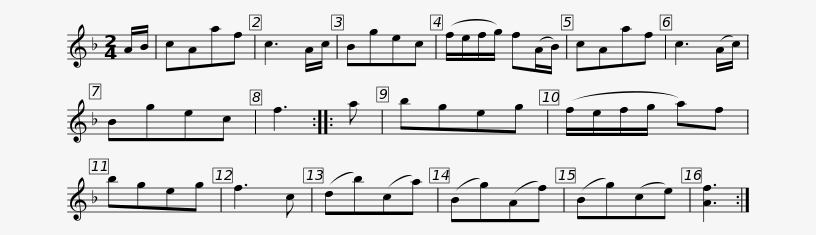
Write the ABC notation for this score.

X:1
L:1/8
M:2/4
I:linebreak $
K:F
V:1 treble
V:1
 A/B/ | cAaf | c3 A/c/ | Bgec | (f/e/f/g/) f(A/B/) | %5
 cAaf | c3 (A/c/) | Bgec | f3 :: a | %10
 bgeg |$ (f/e/f/g/ a)f | bgeg | f3 c | (db)(ca) | %15
 (Bg)(Af) | (Bg)(ce) | [Af]3 :| %18
